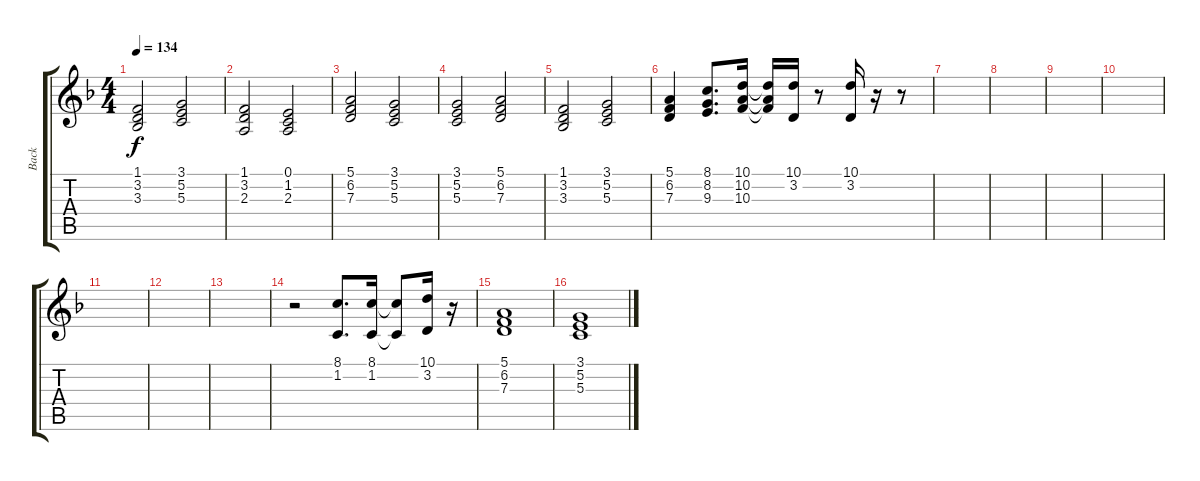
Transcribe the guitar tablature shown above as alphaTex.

\track ("Back" "Back") {instrument synthvoice}
\staff {score tabs}
\tuning (E4 B3 G3 D3 A2 E2) {hide}
\ts (4 4)
\tempo 134
\clef g2
\ks f
(1.1 3.2 3.3).2{dy f} (3.1 5.2 5.3).2 |
(1.1 3.2 2.3).2 (0.1 1.2 2.3).2 |
(5.1 6.2 7.3).2 (3.1 5.2 5.3).2 |
(3.1 5.2 5.3).2 (5.1 6.2 7.3).2 |
(1.1 3.2 3.3).2 (3.1 5.2 5.3).2 |
(5.1 6.2 7.3).4 (8.1 8.2 9.3).8{d} (10.1 10.2 10.3).16 (10.1{t} 10.2{t} 10.3{t}).16 (10.1 3.2).16{volume 13 instrument orchestrahit} r.8 (10.1 3.2).16 r.16 r.8 |
|
|
|
|
|
|
|
r.2 (8.1 1.2).8{d} (8.1 1.2).16 (8.1{t} 1.2{t}).8 (10.1 3.2).16 r.16 |
(5.1 6.2 7.3).1{volume 7 instrument pad2warm} |
(3.1 5.2 5.3).1
